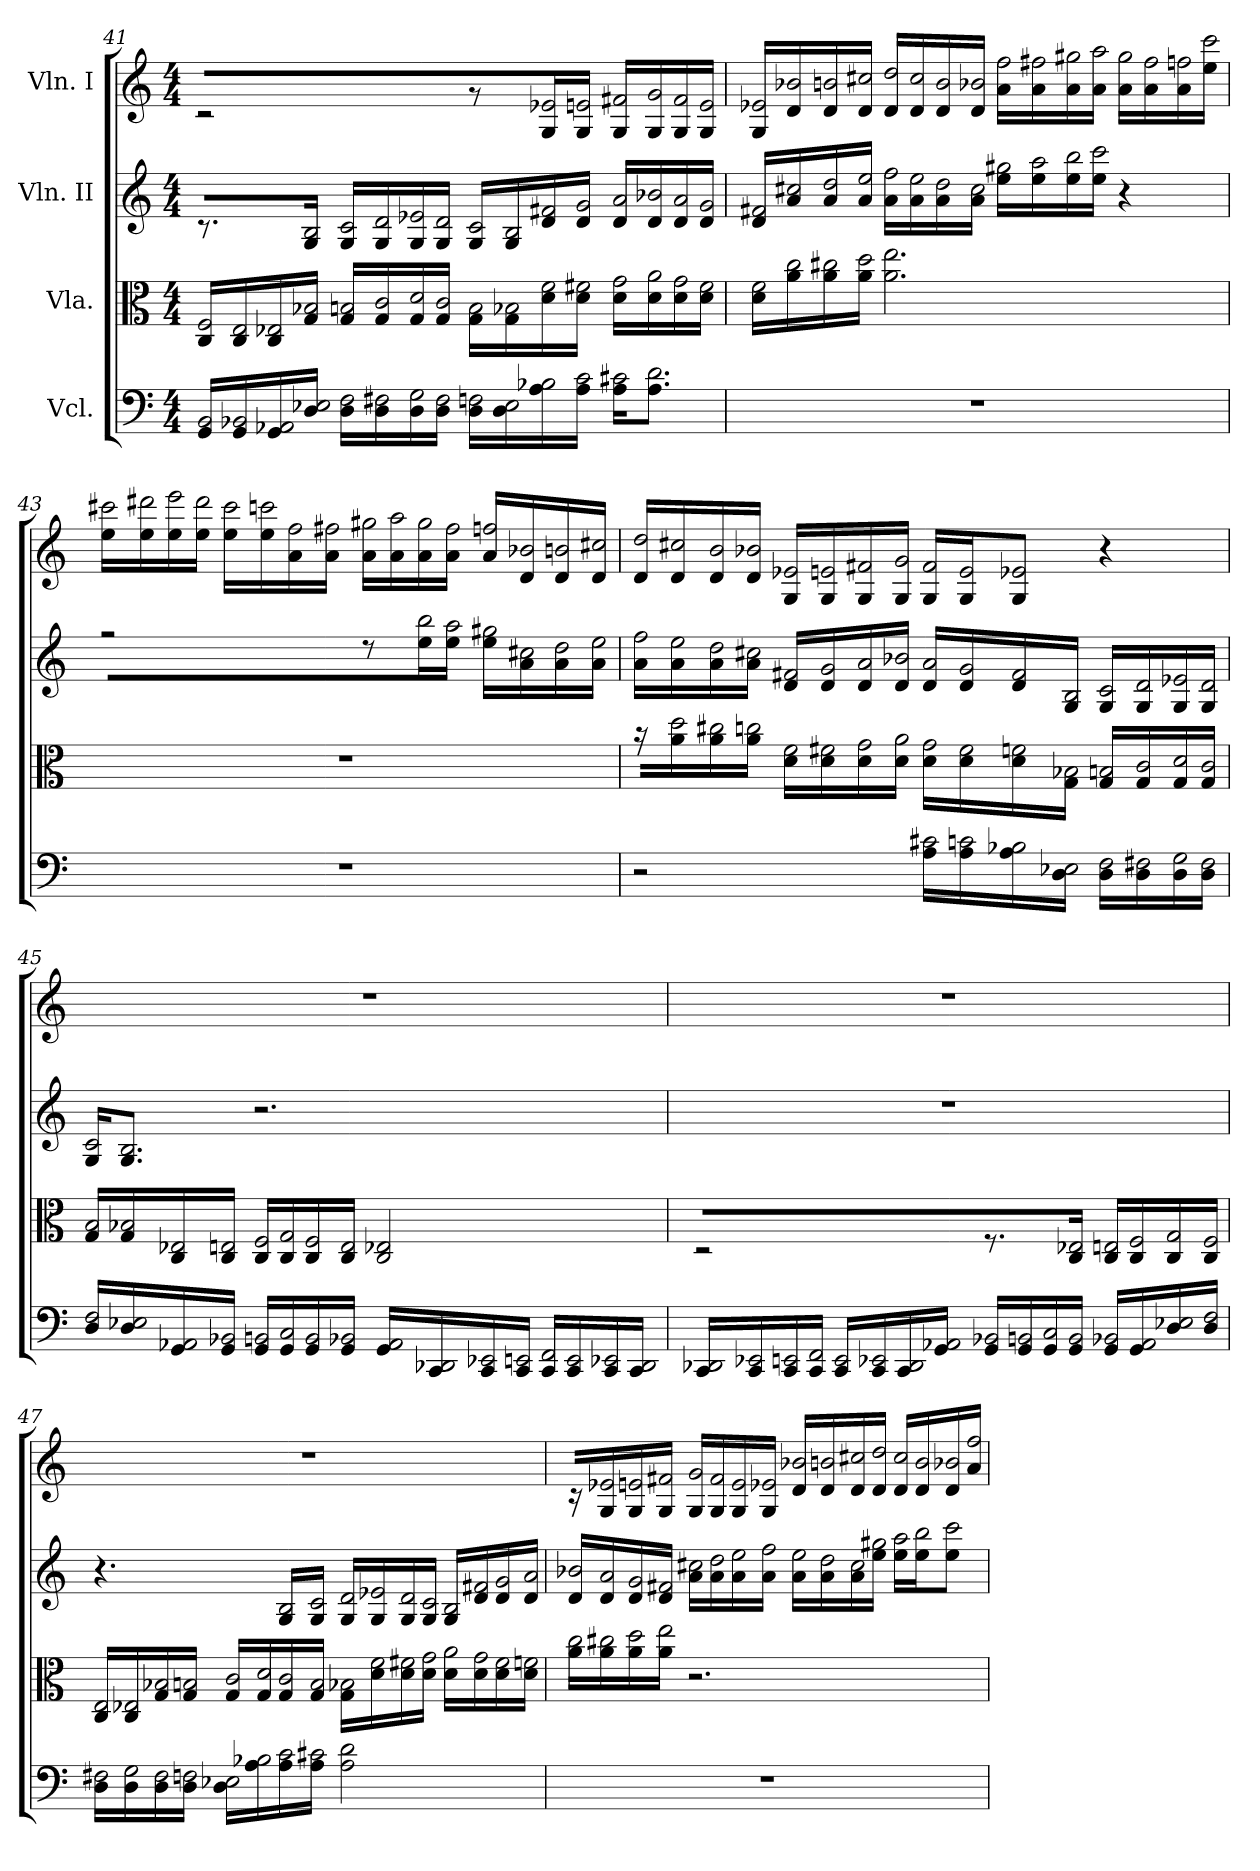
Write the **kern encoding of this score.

**kern	**kern	**kern	**kern
*part4	*part3	*part2	*part1
*staff4	*staff3	*staff2	*staff1
*I"Vcl.	*I"Vla.	*I"Vln. II	*I"Vln. I
*clefF4	*clefC3	*clefG2	*clefG2
*k[]	*k[]	*k[]	*k[]
*C:	*C:	*C:	*C:
*M4/4	*M4/4	*M4/4	*M4/4
=41	=41	=41	=41
!LO:N:n=2:head=open	!LO:N:n=2:head=open	!	!
16GG 16BBLL	16C 16FLL	8.r	2r
!LO:N:n=2:head=open	!LO:N:n=2:head=open	!	!
16GG 16BB-X	16C 16E	.	.
!LO:N:n=2:head=open	!LO:N:n=2:head=open	!	!
16GG 16AA-X	16C 16E-X	.	.
!LO:N:n=2:head=open	!LO:N:n=2:head=open	!LO:N:n=2:head=open	!
16D 16E-XJJ	16G 16B-XJJ	16G 16BJJ	.
!LO:N:n=2:head=open	!LO:N:n=2:head=open	!LO:N:n=2:head=open	!
16D 16FLL	16G 16BnLL	16G 16cLL	.
!LO:N:n=2:head=open	!LO:N:n=2:head=open	!LO:N:n=2:head=open	!
16D 16F#X	16G 16c	16G 16d	.
!LO:N:n=2:head=open	!LO:N:n=2:head=open	!LO:N:n=2:head=open	!
16D 16G	16G 16d	16G 16e-X	.
!LO:N:n=2:head=open	!LO:N:n=2:head=open	!LO:N:n=2:head=open	!
16D 16F#JJ	16G 16cJJ	16G 16dJJ	.
!LO:N:n=2:head=open	!LO:N:n=2:head=open	!LO:N:n=2:head=open	!
16D 16FnLL	16G 16BLL	16G 16cLL	8r
!LO:N:n=2:head=open	!LO:N:n=2:head=open	!LO:N:n=2:head=open	!
16D 16E-	16G 16B-X	16G 16B	.
!LO:N:n=2:head=open	!LO:N:n=2:head=open	!LO:N:n=2:head=open	!LO:N:n=2:head=open
16A 16B-X	16d 16f	16d 16f#X	16G 16e-X
!LO:N:n=2:head=open	!LO:N:n=2:head=open	!LO:N:n=2:head=open	!LO:N:n=2:head=open
16A 16cJJ	16d 16f#XJJ	16d 16gJJ	16G 16enJJ
!LO:N:n=2:head=open	!LO:N:n=2:head=open	!LO:N:n=2:head=open	!LO:N:n=2:head=open
16A 16c#XKL	16d 16gLL	16d 16aLL	16G 16f#XLL
!LO:N:n=2:head=open	!LO:N:n=2:head=open	!LO:N:n=2:head=open	!LO:N:n=2:head=open
8.A 8.dJ	16d 16a	16d 16b-X	16G 16g
!	!LO:N:n=2:head=open	!LO:N:n=2:head=open	!LO:N:n=2:head=open
.	16d 16g	16d 16a	16G 16f#
!	!LO:N:n=2:head=open	!LO:N:n=2:head=open	!LO:N:n=2:head=open
.	16d 16f#JJ	16d 16gJJ	16G 16eJJ
=42	=42	=42	=42
!	!LO:N:n=2:head=open	!LO:N:n=2:head=open	!LO:N:n=2:head=open
1r	16d 16fLL	16d 16f#XLL	16G 16e-XLL
!	!LO:N:n=2:head=open	!LO:N:n=2:head=open	!LO:N:n=2:head=open
.	16a 16cc	16a 16cc#X	16d 16b-X
!	!LO:N:n=2:head=open	!LO:N:n=2:head=open	!LO:N:n=2:head=open
.	16a 16cc#X	16a 16dd	16d 16bn
!	!LO:N:n=2:head=open	!LO:N:n=2:head=open	!LO:N:n=2:head=open
.	16a 16ddJJ	16a 16eeJJ	16d 16cc#XJJ
!	!LO:N:n=2:head=open	!LO:N:n=2:head=open	!LO:N:n=2:head=open
.	2.a 2.ee	16a 16ffLL	16d 16ddLL
!	!	!LO:N:n=2:head=open	!LO:N:n=2:head=open
.	.	16a 16ee	16d 16cc#
!	!	!LO:N:n=2:head=open	!LO:N:n=2:head=open
.	.	16a 16dd	16d 16b
!	!	!LO:N:n=2:head=open	!LO:N:n=2:head=open
.	.	16a 16cc#JJ	16d 16b-XJJ
!	!	!LO:N:n=2:head=open	!LO:N:n=2:head=open
.	.	16ee 16gg#XLL	16a 16ffLL
!	!	!LO:N:n=2:head=open	!LO:N:n=2:head=open
.	.	16ee 16aa	16a 16ff#X
!	!	!LO:N:n=2:head=open	!LO:N:n=2:head=open
.	.	16ee 16bb	16a 16gg#X
!	!	!LO:N:n=2:head=open	!LO:N:n=2:head=open
.	.	16ee 16cccJJ	16a 16aaJJ
!	!	!	!LO:N:n=2:head=open
.	.	4r	16a 16gg#LL
!	!	!	!LO:N:n=2:head=open
.	.	.	16a 16ff#
!	!	!	!LO:N:n=2:head=open
.	.	.	16a 16ffn
!	!	!	!LO:N:n=2:head=open
.	.	.	16ee 16cccJJ
=43	=43	=43	=43
!	!	!	!LO:N:n=2:head=open
1r	1r	2r	16ee 16ccc#XLL
!	!	!	!LO:N:n=2:head=open
.	.	.	16ee 16ddd#X
!	!	!	!LO:N:n=2:head=open
.	.	.	16ee 16eee
!	!	!	!LO:N:n=2:head=open
.	.	.	16ee 16ddd#JJ
!	!	!	!LO:N:n=2:head=open
.	.	.	16ee 16ccc#LL
!	!	!	!LO:N:n=2:head=open
.	.	.	16ee 16cccn
!	!	!	!LO:N:n=2:head=open
.	.	.	16a 16ff
!	!	!	!LO:N:n=2:head=open
.	.	.	16a 16ff#XJJ
!	!	!	!LO:N:n=2:head=open
.	.	8r	16a 16gg#XLL
!	!	!	!LO:N:n=2:head=open
.	.	.	16a 16aa
!	!	!LO:N:n=2:head=open	!LO:N:n=2:head=open
.	.	16ee 16bb	16a 16gg#
!	!	!LO:N:n=2:head=open	!LO:N:n=2:head=open
.	.	16ee 16aaJJ	16a 16ff#JJ
!	!	!LO:N:n=2:head=open	!LO:N:n=2:head=open
.	.	16ee 16gg#XLL	16a 16ffnLL
!	!	!LO:N:n=2:head=open	!LO:N:n=2:head=open
.	.	16a 16cc#X	16d 16b-X
!	!	!LO:N:n=2:head=open	!LO:N:n=2:head=open
.	.	16a 16dd	16d 16bn
!	!	!LO:N:n=2:head=open	!LO:N:n=2:head=open
.	.	16a 16eeJJ	16d 16cc#XJJ
=44	=44	=44	=44
!	!	!LO:N:n=2:head=open	!LO:N:n=2:head=open
2r	16r	16a 16ffLL	16d 16ddLL
!	!LO:N:n=2:head=open	!LO:N:n=2:head=open	!LO:N:n=2:head=open
.	16a 16dd	16a 16ee	16d 16cc#X
!	!LO:N:n=2:head=open	!LO:N:n=2:head=open	!LO:N:n=2:head=open
.	16a 16cc#X	16a 16dd	16d 16b
!	!LO:N:n=2:head=open	!LO:N:n=2:head=open	!LO:N:n=2:head=open
.	16a 16ccnJJ	16a 16cc#XJJ	16d 16b-XJJ
!	!LO:N:n=2:head=open	!LO:N:n=2:head=open	!LO:N:n=2:head=open
.	16d 16fLL	16d 16f#XLL	16G 16e-XLL
!	!LO:N:n=2:head=open	!LO:N:n=2:head=open	!LO:N:n=2:head=open
.	16d 16f#X	16d 16g	16G 16en
!	!LO:N:n=2:head=open	!LO:N:n=2:head=open	!LO:N:n=2:head=open
.	16d 16g	16d 16a	16G 16f#X
!	!LO:N:n=2:head=open	!LO:N:n=2:head=open	!LO:N:n=2:head=open
.	16d 16aJJ	16d 16b-XJJ	16G 16gJJ
!LO:N:n=2:head=open	!LO:N:n=2:head=open	!LO:N:n=2:head=open	!LO:N:n=2:head=open
16A 16c#XLL	16d 16gLL	16d 16aLL	16G 16f#LL
!LO:N:n=2:head=open	!LO:N:n=2:head=open	!LO:N:n=2:head=open	!LO:N:n=2:head=open
16A 16cn	16d 16f#	16d 16g	16G 16eJ
!LO:N:n=2:head=open	!LO:N:n=2:head=open	!LO:N:n=2:head=open	!LO:N:n=2:head=open
16A 16B-X	16d 16fn	16d 16f#	8G 8e-XJ
!LO:N:n=2:head=open	!LO:N:n=2:head=open	!LO:N:n=2:head=open	!
16D 16E-XJJ	16G 16B-XJJ	16G 16BJJ	.
!LO:N:n=2:head=open	!LO:N:n=2:head=open	!LO:N:n=2:head=open	!
16D 16FLL	16G 16BnLL	16G 16cLL	4r
!LO:N:n=2:head=open	!LO:N:n=2:head=open	!LO:N:n=2:head=open	!
16D 16F#X	16G 16c	16G 16d	.
!LO:N:n=2:head=open	!LO:N:n=2:head=open	!LO:N:n=2:head=open	!
16D 16G	16G 16d	16G 16e-X	.
!LO:N:n=2:head=open	!LO:N:n=2:head=open	!LO:N:n=2:head=open	!
16D 16F#JJ	16G 16cJJ	16G 16dJJ	.
=45	=45	=45	=45
!LO:N:n=2:head=open	!LO:N:n=2:head=open	!LO:N:n=2:head=open	!
16D 16FLL	16G 16BLL	16G 16cKL	1r
!LO:N:n=2:head=open	!LO:N:n=2:head=open	!LO:N:n=2:head=open	!
16D 16E-X	16G 16B-X	8.G 8.BJ	.
!LO:N:n=2:head=open	!LO:N:n=2:head=open	!	!
16GG 16AA-X	16C 16E-X	.	.
!LO:N:n=2:head=open	!LO:N:n=2:head=open	!	!
16GG 16BB-XJJ	16C 16EnJJ	.	.
!LO:N:n=2:head=open	!LO:N:n=2:head=open	!	!
16GG 16BBnLL	16C 16FLL	2.r	.
!LO:N:n=2:head=open	!LO:N:n=2:head=open	!	!
16GG 16C	16C 16G	.	.
!LO:N:n=2:head=open	!LO:N:n=2:head=open	!	!
16GG 16BB	16C 16F	.	.
!LO:N:n=2:head=open	!LO:N:n=2:head=open	!	!
16GG 16BB-XJJ	16C 16EJJ	.	.
!LO:N:n=2:head=open	!LO:N:n=2:head=open	!	!
16GG 16AA-LL	2C 2E-X	.	.
!LO:N:n=2:head=open	!	!	!
16CC 16DD-X	.	.	.
!LO:N:n=2:head=open	!	!	!
16CC 16EE-X	.	.	.
!LO:N:n=2:head=open	!	!	!
16CC 16EEnJJ	.	.	.
!LO:N:n=2:head=open	!	!	!
16CC 16FFLL	.	.	.
!LO:N:n=2:head=open	!	!	!
16CC 16EE	.	.	.
!LO:N:n=2:head=open	!	!	!
16CC 16EE-X	.	.	.
!LO:N:n=2:head=open	!	!	!
16CC 16DD-JJ	.	.	.
=46	=46	=46	=46
!LO:N:n=2:head=open	!	!	!
16CC 16DD-XLL	2r	1r	1r
!LO:N:n=2:head=open	!	!	!
16CC 16EE-X	.	.	.
!LO:N:n=2:head=open	!	!	!
16CC 16EEn	.	.	.
!LO:N:n=2:head=open	!	!	!
16CC 16FFJJ	.	.	.
!LO:N:n=2:head=open	!	!	!
16CC 16EELL	.	.	.
!LO:N:n=2:head=open	!	!	!
16CC 16EE-X	.	.	.
!LO:N:n=2:head=open	!	!	!
16CC 16DD-	.	.	.
!LO:N:n=2:head=open	!	!	!
16GG 16AA-XJJ	.	.	.
!LO:N:n=2:head=open	!	!	!
16GG 16BB-XLL	8.r	.	.
!LO:N:n=2:head=open	!	!	!
16GG 16BBn	.	.	.
!LO:N:n=2:head=open	!	!	!
16GG 16C	.	.	.
!LO:N:n=2:head=open	!LO:N:n=2:head=open	!	!
16GG 16BBJJ	16C 16E-XJJ	.	.
!LO:N:n=2:head=open	!LO:N:n=2:head=open	!	!
16GG 16BB-XLL	16C 16EnLL	.	.
!LO:N:n=2:head=open	!LO:N:n=2:head=open	!	!
16GG 16AA-	16C 16F	.	.
!LO:N:n=2:head=open	!LO:N:n=2:head=open	!	!
16D 16E-X	16C 16G	.	.
!LO:N:n=2:head=open	!LO:N:n=2:head=open	!	!
16D 16FJJ	16C 16FJJ	.	.
=47	=47	=47	=47
!LO:N:n=2:head=open	!LO:N:n=2:head=open	!	!
16D 16F#XLL	16C 16ELL	4.r	1r
!LO:N:n=2:head=open	!LO:N:n=2:head=open	!	!
16D 16G	16C 16E-X	.	.
!LO:N:n=2:head=open	!LO:N:n=2:head=open	!	!
16D 16F#	16G 16B-X	.	.
!LO:N:n=2:head=open	!LO:N:n=2:head=open	!	!
16D 16FnJJ	16G 16BnJJ	.	.
!LO:N:n=2:head=open	!LO:N:n=2:head=open	!	!
16D 16E-XLL	16G 16cLL	.	.
!LO:N:n=2:head=open	!LO:N:n=2:head=open	!	!
16A 16B-X	16G 16d	.	.
!LO:N:n=2:head=open	!LO:N:n=2:head=open	!LO:N:n=2:head=open	!
16A 16c	16G 16c	16G 16BLL	.
!LO:N:n=2:head=open	!LO:N:n=2:head=open	!LO:N:n=2:head=open	!
16A 16c#XJJ	16G 16BJJ	16G 16cJJ	.
!LO:N:n=2:head=open	!LO:N:n=2:head=open	!LO:N:n=2:head=open	!
2A 2d	16G 16B-XLL	16G 16dLL	.
!	!LO:N:n=2:head=open	!LO:N:n=2:head=open	!
.	16d 16f	16G 16e-X	.
!	!LO:N:n=2:head=open	!LO:N:n=2:head=open	!
.	16d 16f#X	16G 16d	.
!	!LO:N:n=2:head=open	!LO:N:n=2:head=open	!
.	16d 16gJJ	16G 16cJJ	.
!	!LO:N:n=2:head=open	!LO:N:n=2:head=open	!
.	16d 16aLL	16G 16BLL	.
!	!LO:N:n=2:head=open	!LO:N:n=2:head=open	!
.	16d 16g	16d 16f#X	.
!	!LO:N:n=2:head=open	!LO:N:n=2:head=open	!
.	16d 16f#	16d 16g	.
!	!LO:N:n=2:head=open	!LO:N:n=2:head=open	!
.	16d 16fnJJ	16d 16aJJ	.
=48	=48	=48	=48
!	!LO:N:n=2:head=open	!LO:N:n=2:head=open	!
1r	16a 16ccLL	16d 16b-XLL	16r
!	!LO:N:n=2:head=open	!LO:N:n=2:head=open	!LO:N:n=2:head=open
.	16a 16cc#X	16d 16a	16G 16e-X
!	!LO:N:n=2:head=open	!LO:N:n=2:head=open	!LO:N:n=2:head=open
.	16a 16dd	16d 16g	16G 16en
!	!LO:N:n=2:head=open	!LO:N:n=2:head=open	!LO:N:n=2:head=open
.	16a 16eeJJ	16d 16f#XJJ	16G 16f#XJJ
!	!	!LO:N:n=2:head=open	!LO:N:n=2:head=open
.	2.r	16a 16cc#XLL	16G 16gLL
!	!	!LO:N:n=2:head=open	!LO:N:n=2:head=open
.	.	16a 16dd	16G 16f#
!	!	!LO:N:n=2:head=open	!LO:N:n=2:head=open
.	.	16a 16ee	16G 16e
!	!	!LO:N:n=2:head=open	!LO:N:n=2:head=open
.	.	16a 16ffJJ	16G 16e-XJJ
!	!	!LO:N:n=2:head=open	!LO:N:n=2:head=open
.	.	16a 16eeLL	16d 16b-XLL
!	!	!LO:N:n=2:head=open	!LO:N:n=2:head=open
.	.	16a 16dd	16d 16bn
!	!	!LO:N:n=2:head=open	!LO:N:n=2:head=open
.	.	16a 16cc#	16d 16cc#X
!	!	!LO:N:n=2:head=open	!LO:N:n=2:head=open
.	.	16ee 16gg#XJJ	16d 16ddJJ
!	!	!LO:N:n=2:head=open	!LO:N:n=2:head=open
.	.	16ee 16aaLL	16d 16cc#LL
!	!	!LO:N:n=2:head=open	!LO:N:n=2:head=open
.	.	16ee 16bbJ	16d 16b
!	!	!LO:N:n=2:head=open	!LO:N:n=2:head=open
.	.	8ee 8cccJ	16d 16b-X
!	!	!	!LO:N:n=2:head=open
.	.	.	16a 16ffJJ
=	=	=	=
*-	*-	*-	*-
